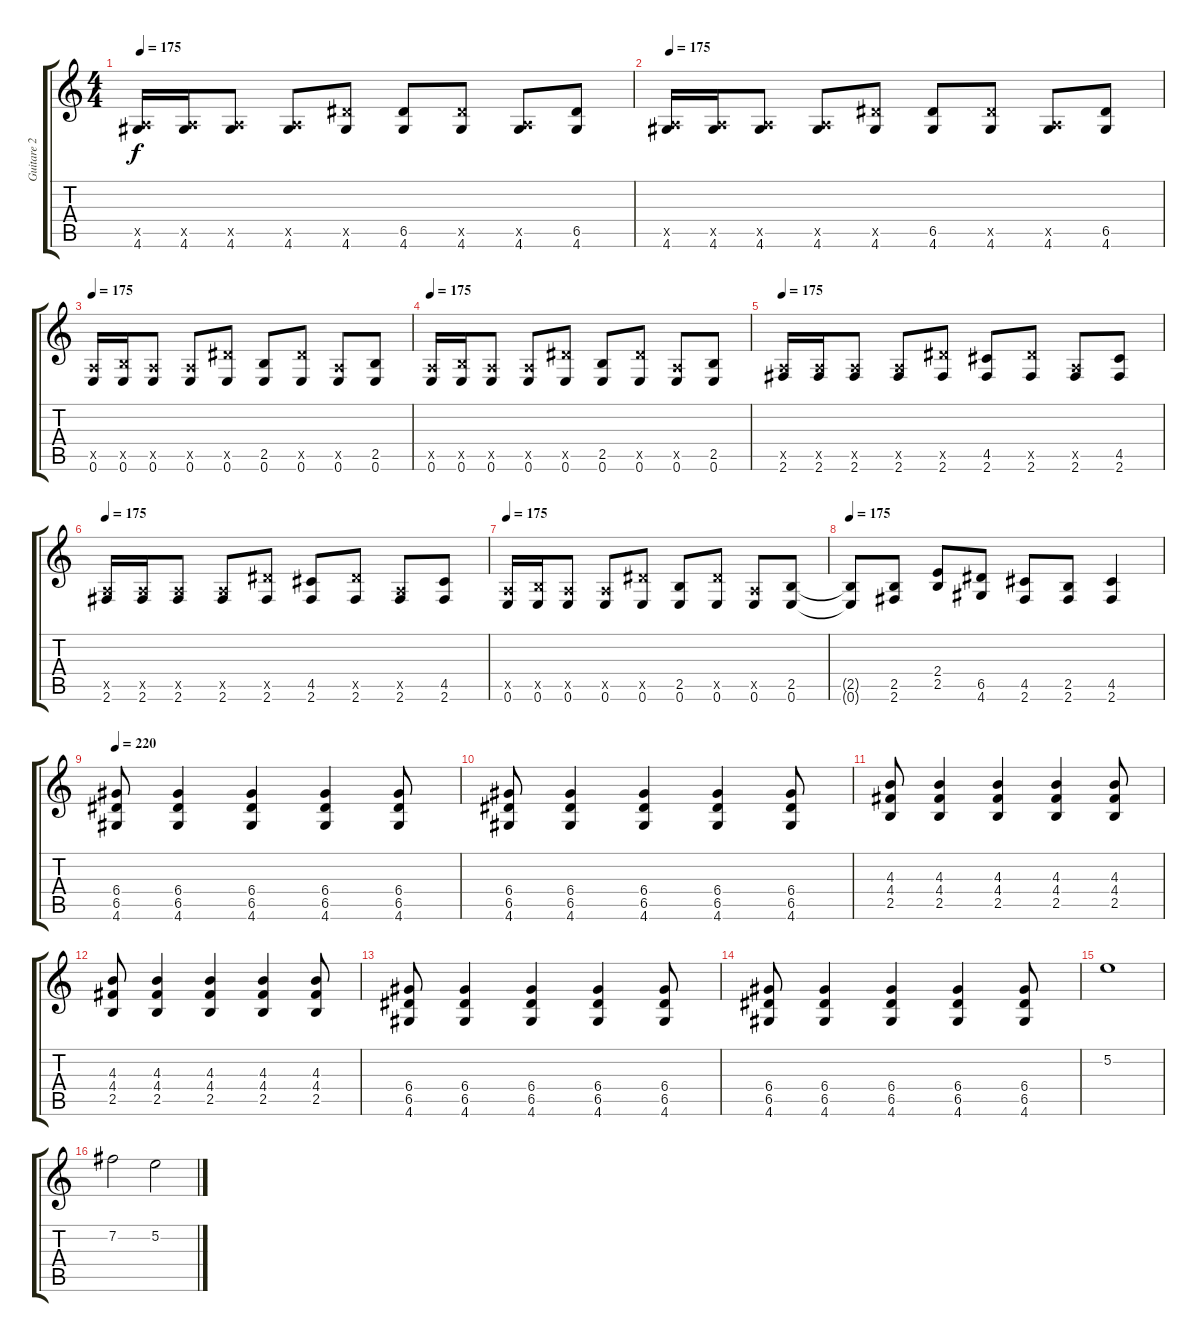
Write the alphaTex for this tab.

\track ("Guitare 2" "Guitare 2") {instrument distortionguitar}
\staff {score tabs}
\tuning (E4 B3 G3 D3 A2 E2) {hide}
\ts (4 4)
\tempo 175
\clef g2
\ks c
(0.5{x} 4.6).16{dy f} (0.5{x} 4.6).16 (0.5{x} 4.6).8 (0.5{x} 4.6).8 (6.5{x} 4.6).8 (6.5 4.6).8 (6.5{x} 4.6).8 (0.5{x} 4.6).8 (6.5 4.6).8 |
\tempo 175
(0.5{x} 4.6).16 (0.5{x} 4.6).16 (0.5{x} 4.6).8 (0.5{x} 4.6).8 (6.5{x} 4.6).8 (6.5 4.6).8 (6.5{x} 4.6).8 (0.5{x} 4.6).8 (6.5 4.6).8 |
\tempo 175
(0.5{x} 0.6).16 (2.5{x} 0.6).16 (0.5{x} 0.6).8 (0.5{x} 0.6).8 (6.5{x} 0.6).8 (2.5 0.6).8 (6.5{x} 0.6).8 (0.5{x} 0.6).8 (2.5 0.6).8 |
\tempo 175
(0.5{x} 0.6).16 (2.5{x} 0.6).16 (0.5{x} 0.6).8 (0.5{x} 0.6).8 (6.5{x} 0.6).8 (2.5 0.6).8 (6.5{x} 0.6).8 (0.5{x} 0.6).8 (2.5 0.6).8 |
\tempo 175
(0.5{x} 2.6).16 (0.5{x} 2.6).16 (0.5{x} 2.6).8 (0.5{x} 2.6).8 (6.5{x} 2.6).8 (4.5 2.6).8 (6.5{x} 2.6).8 (0.5{x} 2.6).8 (4.5 2.6).8 |
\tempo 175
(0.5{x} 2.6).16 (0.5{x} 2.6).16 (0.5{x} 2.6).8 (0.5{x} 2.6).8 (6.5{x} 2.6).8 (4.5 2.6).8 (6.5{x} 2.6).8 (0.5{x} 2.6).8 (4.5 2.6).8 |
\tempo 175
(0.5{x} 0.6).16 (2.5{x} 0.6).16 (0.5{x} 0.6).8 (0.5{x} 0.6).8 (6.5{x} 0.6).8 (2.5 0.6).8 (6.5{x} 0.6).8 (0.5{x} 0.6).8 (2.5 0.6).8 |
\tempo 175
(2.5{t} 0.6{t}).8 (2.5 2.6).8 (2.4 2.5).8 (6.5 4.6).8 (4.5 2.6).8 (2.5 2.6).8 (4.5 2.6).4 |
\tempo 220
(6.4 6.5 4.6).8 (6.4 6.5 4.6).4 (6.4 6.5 4.6).4 (6.4 6.5 4.6).4 (6.4 6.5 4.6).8 |
(6.4 6.5 4.6).8 (6.4 6.5 4.6).4 (6.4 6.5 4.6).4 (6.4 6.5 4.6).4 (6.4 6.5 4.6).8 |
(4.3 4.4 2.5).8 (4.3 4.4 2.5).4 (4.3 4.4 2.5).4 (4.3 4.4 2.5).4 (4.3 4.4 2.5).8 |
(4.3 4.4 2.5).8 (4.3 4.4 2.5).4 (4.3 4.4 2.5).4 (4.3 4.4 2.5).4 (4.3 4.4 2.5).8 |
(6.4 6.5 4.6).8 (6.4 6.5 4.6).4 (6.4 6.5 4.6).4 (6.4 6.5 4.6).4 (6.4 6.5 4.6).8 |
(6.4 6.5 4.6).8 (6.4 6.5 4.6).4 (6.4 6.5 4.6).4 (6.4 6.5 4.6).4 (6.4 6.5 4.6).8 |
5.2.1 |
7.2.2 5.2.2
